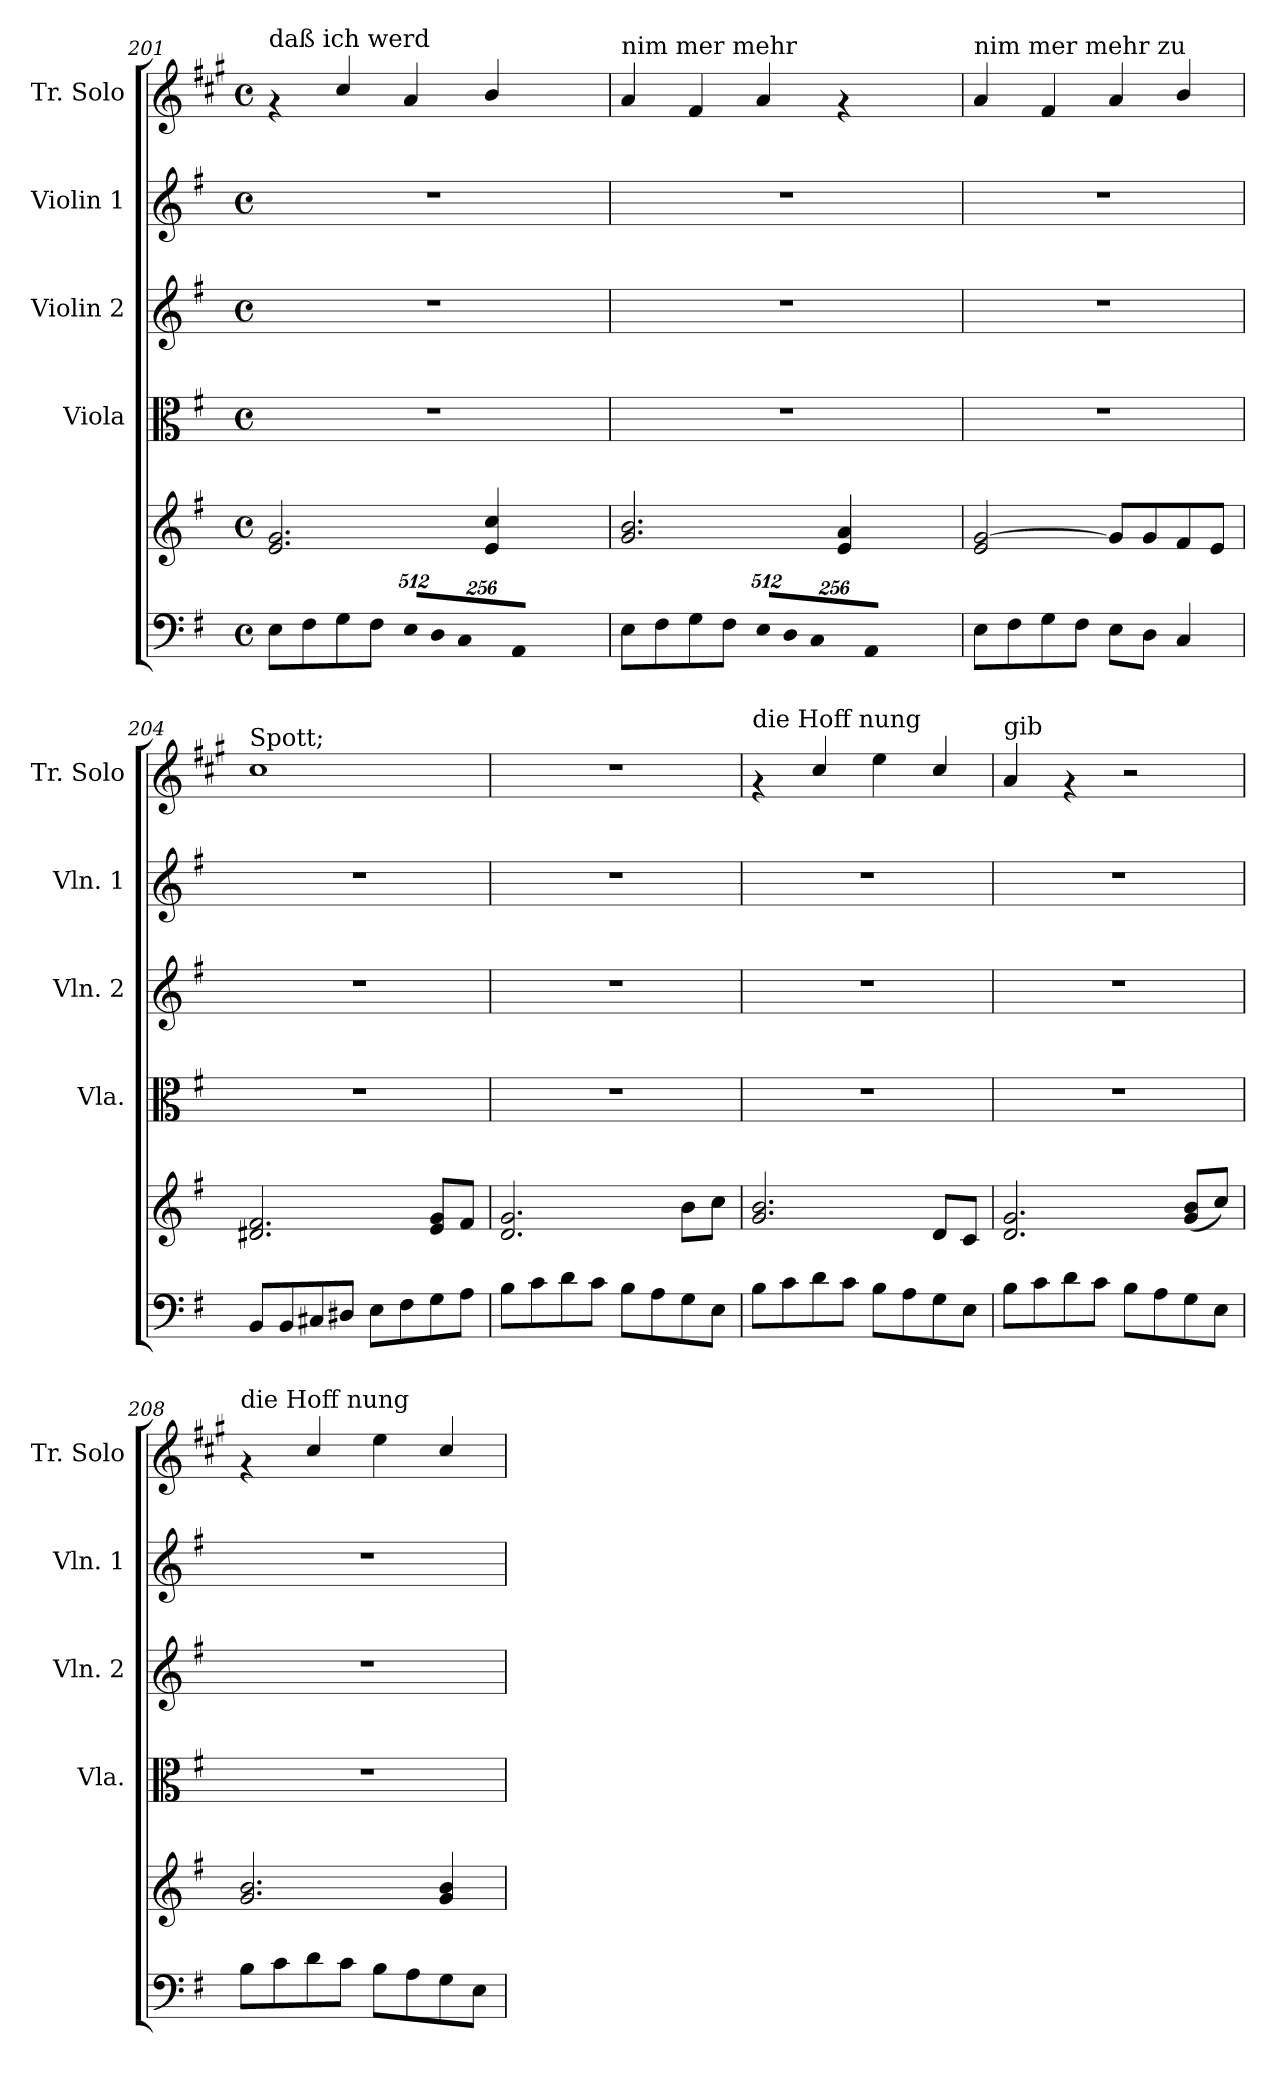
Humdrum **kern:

**kern	**kern	**kern	**kern	**kern	**kern
*part6	*part5	*part4	*part3	*part2	*part1
*staff6	*staff5	*staff4	*staff3	*staff2	*staff1
*	*	*I"Viola	*I"Violin 2	*I"Violin 1	*I"Tr. Solo
*	*	*I'Vla.	*I'Vln. 2	*I'Vln. 1	*I'Tr. Solo
*clefF4	*clefG2	*clefC3	*clefG2	*clefG2	*clefG2
*	*	*	*	*	*ITrd1c2
*k[f#]	*k[f#]	*k[f#]	*k[f#]	*k[f#]	*k[f#]
*G:	*G:	*G:	*G:	*G:	*G:
*M4/4	*M4/4	*M4/4	*M4/4	*M4/4	*M4/4
*met(c)	*met(c)	*met(c)	*met(c)	*met(c)	*met(c)
=201	=201	=201	=201	=201	=201
!	!	!	!	!	!LO:TX:a:t=daß ich werd
8E\L	2.e/ 2.g/	1r	1r	1r	4rf
8F#\	.	.	.	.	.
8G\	.	.	.	.	4b/
8F#\J	.	.	.	.	.
*Xbrackettup	*	*	*	*	*
!LO:N:vis=8	!	!	!	!	!
4096%341E/L	.	.	.	.	4g/
!LO:N:vis=8	!	!	!	!	!
2048%171D/	.	.	.	.	.
!LO:N:vis=8	!	!	!	!	!
4096%341C/	.	.	.	.	.
!LO:N:vis=8	!	!	!	!	!
4096%341AA/J	4e/ 4cc/	.	.	.	4a/
8ryy	.	.	.	.	.
32ryy	.	.	.	.	.
128ryy	.	.	.	.	.
512ryy	.	.	.	.	.
2048.ryy	.	.	.	.	.
=202	=202	=202	=202	=202	=202
!	!	!	!	!	!LO:TX:a:t=nim mer mehr
8E\L	2.g/ 2.b/	1r	1r	1r	4g/
8F#\	.	.	.	.	.
8G\	.	.	.	.	4e/
8F#\J	.	.	.	.	.
!LO:N:vis=8	!	!	!	!	!
4096%341E/L	.	.	.	.	4g/
!LO:N:vis=8	!	!	!	!	!
2048%171D/	.	.	.	.	.
!LO:N:vis=8	!	!	!	!	!
4096%341C/	.	.	.	.	.
!LO:N:vis=8	!	!	!	!	!
4096%341AA/J	4e/ 4a/	.	.	.	4rf
8ryy	.	.	.	.	.
32ryy	.	.	.	.	.
128ryy	.	.	.	.	.
512ryy	.	.	.	.	.
2048.ryy	.	.	.	.	.
!!LO:LB:g=z
=203	=203	=203	=203	=203	=203
!	!	!	!	!	!LO:TX:a:t=nim mer mehr zu
8E\L	2e/ [>2g/	1r	1r	1r	4g/
8F#\	.	.	.	.	.
8G\	.	.	.	.	4e/
8F#\J	.	.	.	.	.
8E\L	8g/L]	.	.	.	4g/
8D\J	8g/	.	.	.	.
4C/	8f#/	.	.	.	4a/
.	8e/J	.	.	.	.
=204	=204	=204	=204	=204	=204
!	!	!	!	!	!LO:TX:a:t=Spott;
8BB/L	2.d#X/ 2.f#/	1r	1r	1r	1b
8BB/	.	.	.	.	.
8C#X/	.	.	.	.	.
8D#X/J	.	.	.	.	.
8E\L	.	.	.	.	.
8F#\	.	.	.	.	.
8G\	8e/ 8g/L	.	.	.	.
8A\J	8f#/J	.	.	.	.
=205	=205	=205	=205	=205	=205
8B\L	2.d/ 2.g/	1r	1r	1r	1r
8c\	.	.	.	.	.
8d\	.	.	.	.	.
8c\J	.	.	.	.	.
8B\L	.	.	.	.	.
8A\	.	.	.	.	.
8G\	8b\L	.	.	.	.
8E\J	8cc\J	.	.	.	.
=206	=206	=206	=206	=206	=206
!	!	!	!	!	!LO:TX:a:t=die Hoff nung
8B\L	2.g/ 2.b/	1r	1r	1r	4rf
8c\	.	.	.	.	.
8d\	.	.	.	.	4b/
8c\J	.	.	.	.	.
8B\L	.	.	.	.	4dd\
8A\	.	.	.	.	.
8G\	8d/L	.	.	.	4b/
8E\J	8c/J	.	.	.	.
=207	=207	=207	=207	=207	=207
!	!	!	!	!	!LO:TX:a:t=gib
8B\L	2.d/ 2.g/	1r	1r	1r	4g/
8c\	.	.	.	.	.
8d\	.	.	.	.	4rf
8c\J	.	.	.	.	.
8B\L	.	.	.	.	2r
8A\	.	.	.	.	.
8G\	(>8g/ 8b/L	.	.	.	.
8E\J	8cc/J)	.	.	.	.
!!LO:LB:g=z
=208	=208	=208	=208	=208	=208
!	!	!	!	!	!LO:TX:a:t=die Hoff nung
8B\L	2.g/ 2.b/	1r	1r	1r	4rf
8c\	.	.	.	.	.
8d\	.	.	.	.	4b/
8c\J	.	.	.	.	.
8B\L	.	.	.	.	4dd\
8A\	.	.	.	.	.
8G\	4g/ 4b/	.	.	.	4b/
8E\J	.	.	.	.	.
=	=	=	=	=	=
*-	*-	*-	*-	*-	*-
